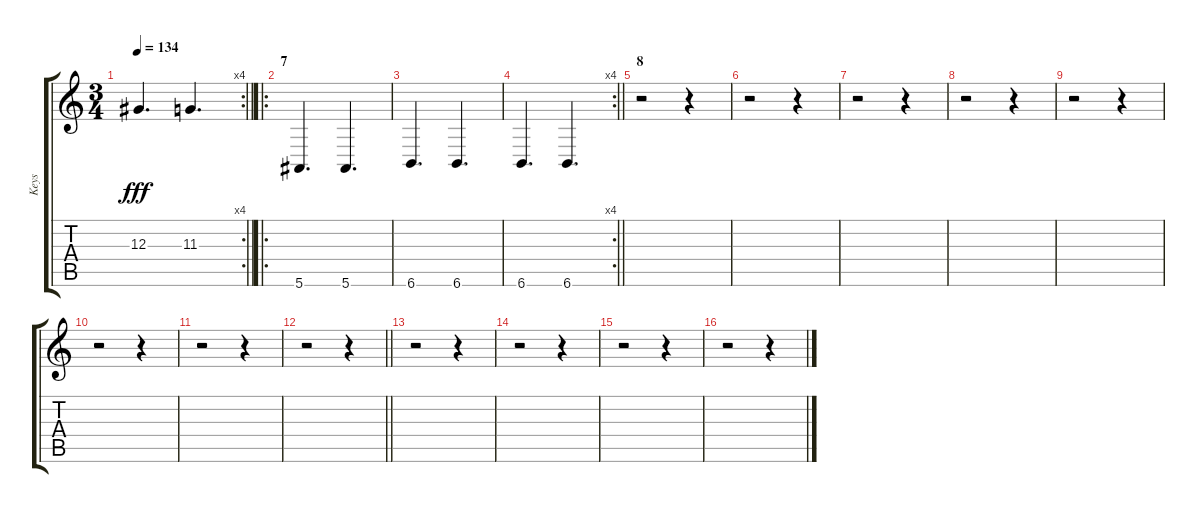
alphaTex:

\track ("Keys" "Keys") {instrument flute}
\staff {score tabs}
\tuning (F4 C4 Ab3 Eb3 Bb2 F2) {hide}
\rc 4
\ts (3 4)
\tempo 134
\clef g2
\barLineRight lightlight
\ks c
12.3.4{d dy fff} 11.3.4{d} |
\ro
\section ("" "7")
5.6.4{d} 5.6.4{d} |
6.6.4{d} 6.6.4{d} |
\rc 4
\barLineRight lightlight
6.6.4{d} 6.6.4{d} |
\section ("" "8")
r.2 r.4 |
r.2 r.4 |
r.2 r.4 |
r.2 r.4 |
r.2 r.4 |
r.2 r.4 |
r.2 r.4 |
\barLineRight lightlight
r.2 r.4 |
r.2 r.4 |
r.2 r.4 |
r.2 r.4 |
r.2 r.4
